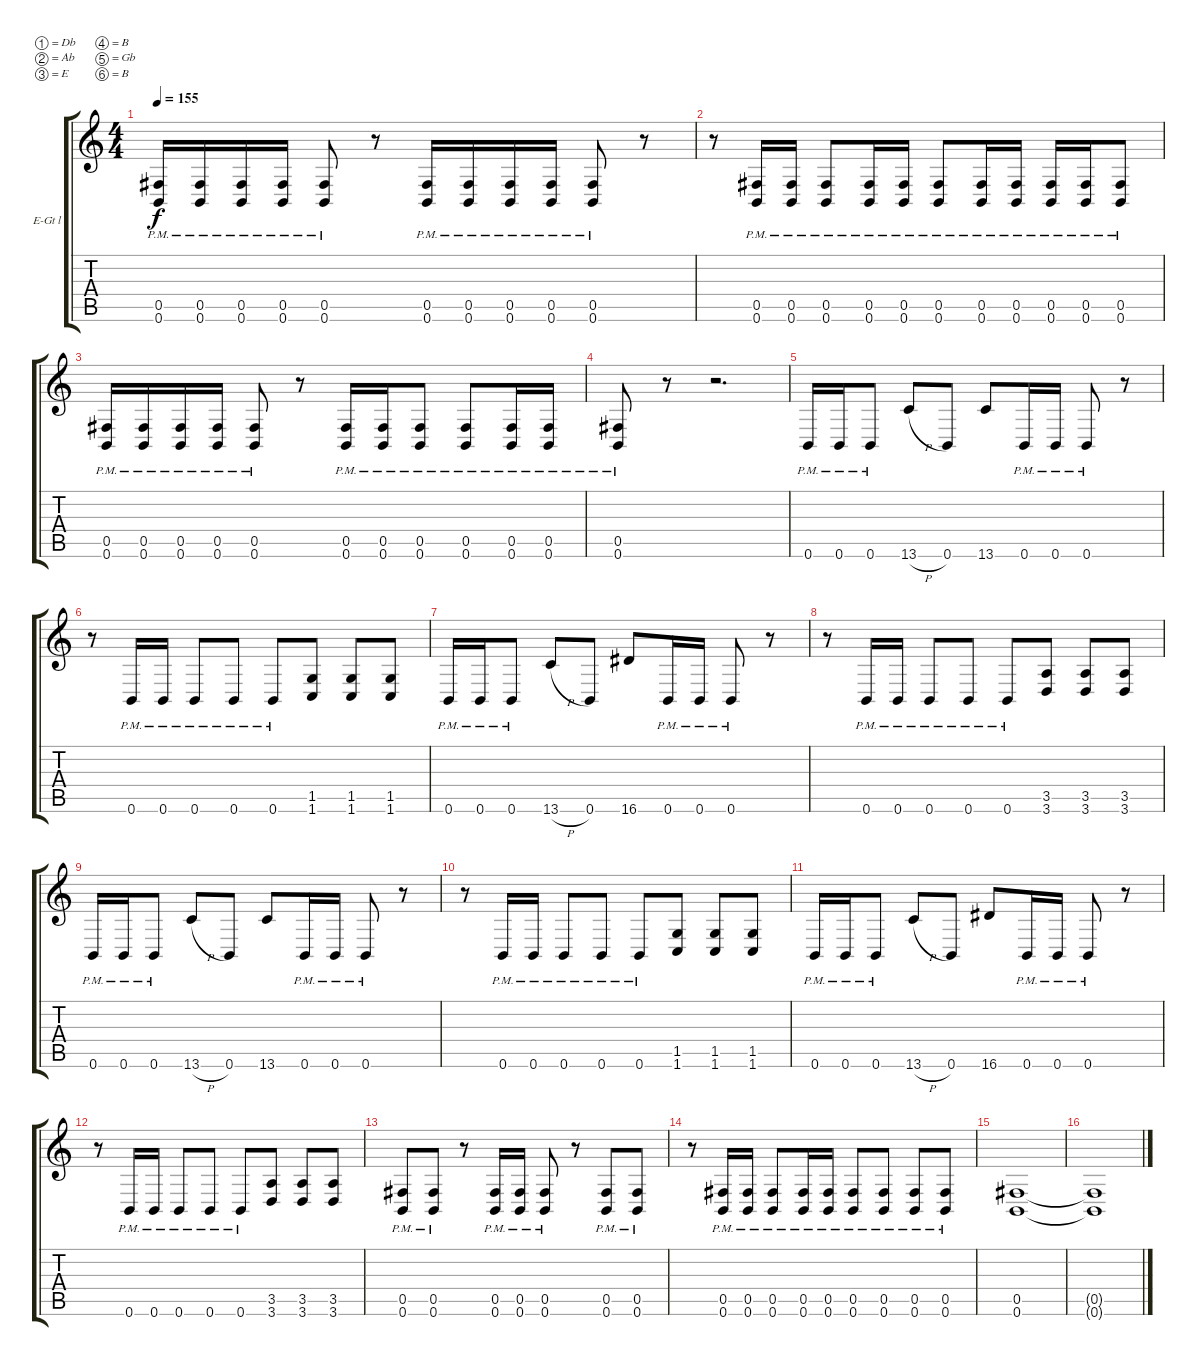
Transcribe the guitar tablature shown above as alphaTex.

\defaultSystemsLayout 4
\bracketExtendMode groupsimilarinstruments
\firstSystemTrackNameOrientation horizontal
\otherSystemsTrackNameOrientation horizontal
\track ("Guitar l" "E-Gt l") {instrument overdrivenguitar}
\staff {score tabs}
\tuning (Db4 Ab3 E3 B2 Gb2 B1)
\ts (4 4)
\tempo 155
\clef g2
\scale
1.03909
\ks c
(0.6{pm} 0.5{pm}).16{dy f} (0.6{pm} 0.5{pm}).16 (0.6{pm} 0.5{pm}).16 (0.6{pm} 0.5{pm}).16 (0.6{pm} 0.5{pm}).8 r.8 (0.6{pm} 0.5{pm}).16 (0.6{pm} 0.5{pm}).16 (0.6{pm} 0.5{pm}).16 (0.6{pm} 0.5{pm}).16 (0.6{pm} 0.5{pm}).8 r.8 |
\scale
0.960908 r.8 (0.6{pm} 0.5{pm}).16 (0.6{pm} 0.5{pm}).16 (0.6{pm} 0.5{pm}).8 (0.6{pm} 0.5{pm}).16 (0.6{pm} 0.5{pm}).16 (0.6{pm} 0.5{pm}).8 (0.6{pm} 0.5{pm}).16 (0.6{pm} 0.5{pm}).16 (0.6{pm} 0.5{pm}).16 (0.6{pm} 0.5{pm}).16 (0.6{pm} 0.5{pm}).8 |
\scale
1.03909 (0.6{pm} 0.5{pm}).16 (0.6{pm} 0.5{pm}).16 (0.6{pm} 0.5{pm}).16 (0.6{pm} 0.5{pm}).16 (0.6{pm} 0.5{pm}).8 r.8 (0.6{pm} 0.5{pm}).16 (0.6{pm} 0.5{pm}).16 (0.6{pm} 0.5{pm}).8 (0.6{pm} 0.5{pm}).8 (0.6{pm} 0.5{pm}).16 (0.6{pm} 0.5{pm}).16 |
\scale
0.960908 (0.6{pm} 0.5{pm}).8 r.8 r.2{d} |
\scale
1.03909 0.6{pm}.16 0.6{pm}.16 0.6{pm}.8 13.6{h}.8 0.6.8 13.6.8 0.6{pm}.16 0.6{pm}.16 0.6{pm}.8 r.8 |
\scale
0.960908 r.8 0.6{pm}.16 0.6{pm}.16 0.6{pm}.8 0.6{pm}.8 0.6{pm}.8 (1.6 1.5).8 (1.6 1.5).8 (1.6 1.5).8 |
\scale
1.03909 0.6{pm}.16 0.6{pm}.16 0.6{pm}.8 13.6{h}.8 0.6.8 16.6.8 0.6{pm}.16 0.6{pm}.16 0.6{pm}.8 r.8 |
\scale
0.960908 r.8 0.6{pm}.16 0.6{pm}.16 0.6{pm}.8 0.6{pm}.8 0.6{pm}.8 (3.6 3.5).8 (3.6 3.5).8 (3.6 3.5).8 |
\scale
1.03909 0.6{pm}.16 0.6{pm}.16 0.6{pm}.8 13.6{h}.8 0.6.8 13.6.8 0.6{pm}.16 0.6{pm}.16 0.6{pm}.8 r.8 |
\scale
0.960908 r.8 0.6{pm}.16 0.6{pm}.16 0.6{pm}.8 0.6{pm}.8 0.6{pm}.8 (1.6 1.5).8 (1.6 1.5).8 (1.6 1.5).8 |
\scale
1.03909 0.6{pm}.16 0.6{pm}.16 0.6{pm}.8 13.6{h}.8 0.6.8 16.6.8 0.6{pm}.16 0.6{pm}.16 0.6{pm}.8 r.8 |
\scale
0.960908 r.8 0.6{pm}.16 0.6{pm}.16 0.6{pm}.8 0.6{pm}.8 0.6{pm}.8 (3.6 3.5).8 (3.6 3.5).8 (3.6 3.5).8 |
\scale
1.03909 (0.5{pm} 0.6{pm}).8 (0.6{pm} 0.5{pm}).8 r.8 (0.5{pm} 0.6{pm}).16 (0.6{pm} 0.5{pm}).16 (0.6{pm} 0.5{pm}).8 r.8 (0.5{pm} 0.6{pm}).8 (0.6{pm} 0.5{pm}).8 |
\scale
0.960908 r.8 (0.5{pm} 0.6{pm}).16 (0.6{pm} 0.5{pm}).16 (0.6{pm} 0.5{pm}).8 (0.6{pm} 0.5{pm}).16 (0.6{pm} 0.5{pm}).16 (0.6{pm} 0.5{pm}).8 (0.6{pm} 0.5{pm}).8 (0.6{pm} 0.5{pm}).8 (0.6{pm} 0.5{pm}).8 |
\scale
1.03909 (0.6 0.5).1 |
\scale
0.960908 (0.5{t} 0.6{t}).1
